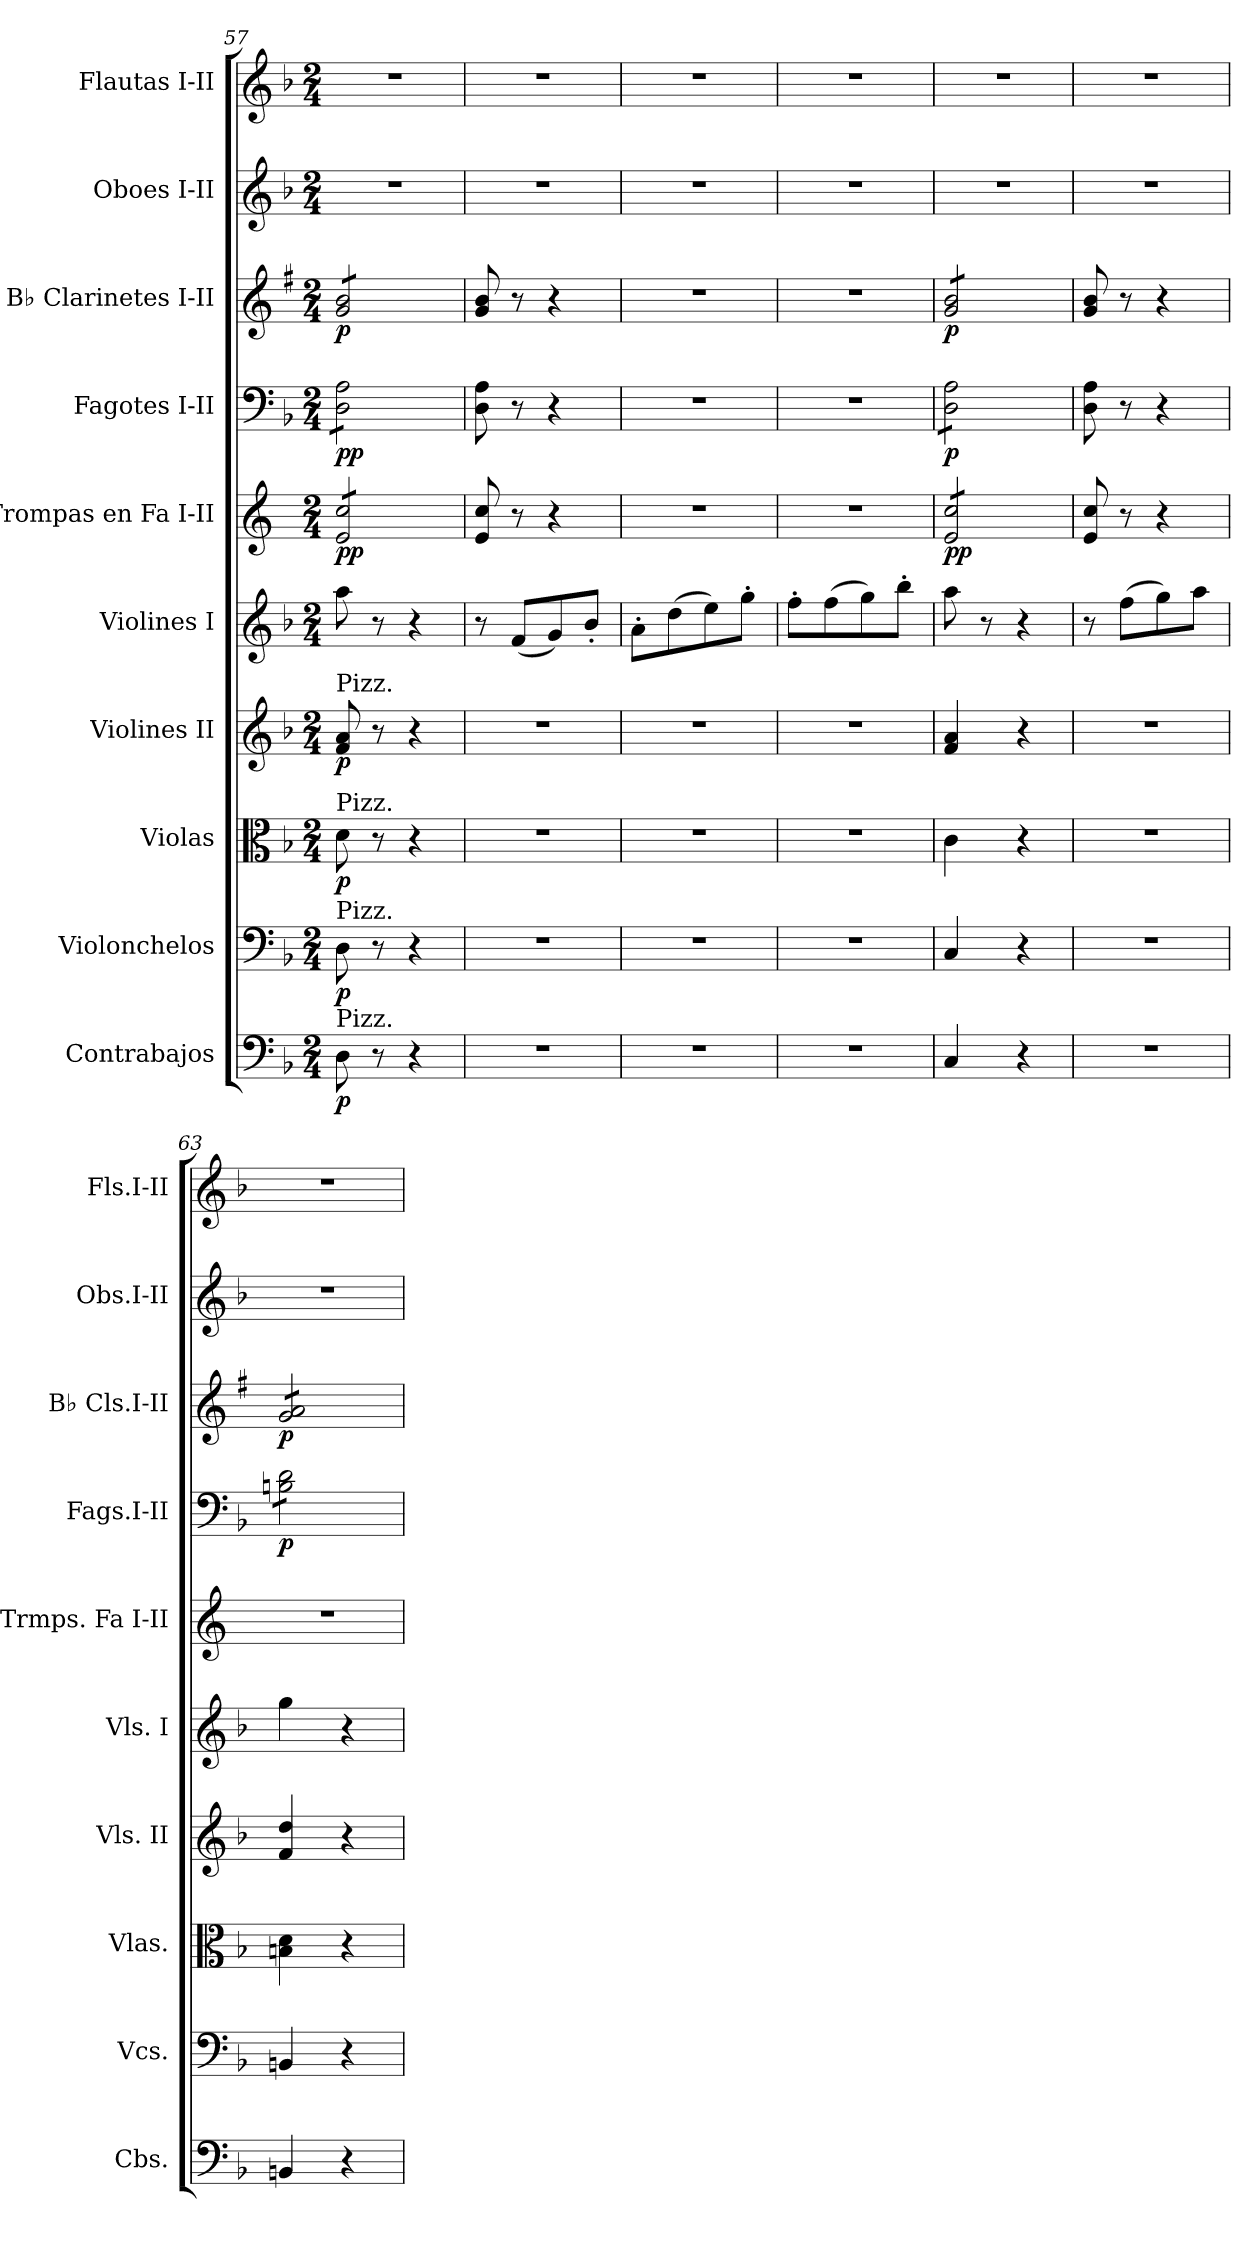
**kern	**dynam	**kern	**dynam	**kern	**dynam	**kern	**dynam	**kern	**kern	**dynam	**kern	**dynam	**kern	**dynam	**kern	**kern
*part10	*part10	*part9	*part9	*part8	*part8	*part7	*part7	*part6	*part5	*part5	*part4	*part4	*part3	*part3	*part2	*part1
*staff10	*staff10	*staff9	*staff9	*staff8	*staff8	*staff7	*staff7	*staff6	*staff5	*staff5	*staff4	*staff4	*staff3	*staff3	*staff2	*staff1
*I"Contrabajos	*	*I"Violonchelos	*	*I"Violas	*	*I"Violines II	*	*I"Violines I	*I"Trompas en Fa I-II	*	*I"Fagotes I-II	*	*I"B♭ Clarinetes I-II	*	*I"Oboes I-II	*I"Flautas I-II
*I'Cbs.	*	*I'Vcs.	*	*I'Vlas.	*	*I'Vls. II	*	*I'Vls. I	*I'Trmps. Fa I-II	*	*I'Fags.I-II	*	*I'B♭ Cls.I-II	*	*I'Obs.I-II	*I'Fls.I-II
*clefF4	*	*clefF4	*	*clefC3	*	*clefG2	*	*clefG2	*clefG2	*	*clefF4	*	*clefG2	*	*clefG2	*clefG2
*ITrd7c12	*	*	*	*	*	*	*	*	*ITrd4c7	*	*	*	*ITrd1c2	*	*	*
*k[b-]	*	*k[b-]	*	*k[b-]	*	*k[b-]	*	*k[b-]	*k[b-]	*	*k[b-]	*	*k[b-]	*	*k[b-]	*k[b-]
*M2/4	*	*M2/4	*	*M2/4	*	*M2/4	*	*M2/4	*M2/4	*	*M2/4	*	*M2/4	*	*M2/4	*M2/4
=57	=57	=57	=57	=57	=57	=57	=57	=57	=57	=57	=57	=57	=57	=57	=57	=57
!	!	!	!	!	!	!LO:TX:a:t=Pizz.	!	!	!	!	!	!	!	!	!	!
!	!	!	!	!LO:TX:a:t=Pizz.	!	!	!	!	!	!	!	!	!	!	!	!
!	!	!LO:TX:a:t=Pizz.	!	!	!	!	!	!	!	!	!	!	!	!	!	!
!LO:TX:a:t=Pizz.	!	!	!	!	!	!	!	!	!	!	!	!	!	!	!	!
!	!LO:DY:b	!	!LO:DY:b	!	!LO:DY:b	!	!LO:DY:b	!	!	!LO:DY:b	!	!	!	!	!	!
!	!	!	!	!	!	!	!	!	!	!LO:DY:n=1:b	!	!LO:DY:b	!	!	!	!
!	!	!	!	!	!	!	!	!	!	!	!	!LO:DY:n=1:b	!	!LO:DY:b	!	!
*	*	*	*	*	*	*	*	*	*tremolo	*	*	*	*	*	*	*
*	*	*	*	*	*	*	*	*	*	*	*tremolo	*	*	*	*	*
*	*	*	*	*	*	*	*	*	*	*	*	*	*tremolo	*	*	*
8DD\	p	8D\	p	8d\	p	8f/ 8a/	p	8aa\	12A/ 12f/L	p p	12D\ 12A\L	p p	12f/ 12a/L	p	2r	2r
.	.	.	.	.	.	.	.	.	12A/ 12f/	.	12D\ 12A\	.	12f/ 12a/	.	.	.
8r	.	8r	.	8r	.	8r	.	8r	.	.	.	.	.	.	.	.
.	.	.	.	.	.	.	.	.	12A/ 12f/	.	12D\ 12A\	.	12f/ 12a/	.	.	.
4r	.	4r	.	4r	.	4r	.	4r	12A/ 12f/	.	12D\ 12A\	.	12f/ 12a/	.	.	.
.	.	.	.	.	.	.	.	.	12A/ 12f/	.	12D\ 12A\	.	12f/ 12a/	.	.	.
.	.	.	.	.	.	.	.	.	12A/ 12f/J	.	12D\ 12A\J	.	12f/ 12a/J	.	.	.
*	*	*	*	*	*	*	*	*	*	*	*	*	*Xtremolo	*	*	*
*	*	*	*	*	*	*	*	*	*	*	*Xtremolo	*	*	*	*	*
*	*	*	*	*	*	*	*	*	*Xtremolo	*	*	*	*	*	*	*
=58	=58	=58	=58	=58	=58	=58	=58	=58	=58	=58	=58	=58	=58	=58	=58	=58
2r	.	2r	.	2r	.	2r	.	8r	8A/ 8f/	.	8D\ 8A\	.	8f/ 8a/	.	2r	2r
.	.	.	.	.	.	.	.	(8f/L	8r	.	8r	.	8r	.	.	.
.	.	.	.	.	.	.	.	8g/)	4r	.	4r	.	4r	.	.	.
.	.	.	.	.	.	.	.	8b-'/J	.	.	.	.	.	.	.	.
=59	=59	=59	=59	=59	=59	=59	=59	=59	=59	=59	=59	=59	=59	=59	=59	=59
2r	.	2r	.	2r	.	2r	.	8a'\L	2r	.	2r	.	2r	.	2r	2r
.	.	.	.	.	.	.	.	(8dd\	.	.	.	.	.	.	.	.
.	.	.	.	.	.	.	.	8ee\)	.	.	.	.	.	.	.	.
.	.	.	.	.	.	.	.	8gg'\J	.	.	.	.	.	.	.	.
=60	=60	=60	=60	=60	=60	=60	=60	=60	=60	=60	=60	=60	=60	=60	=60	=60
2r	.	2r	.	2r	.	2r	.	8ff'\L	2r	.	2r	.	2r	.	2r	2r
.	.	.	.	.	.	.	.	(8ff\	.	.	.	.	.	.	.	.
.	.	.	.	.	.	.	.	8gg\)	.	.	.	.	.	.	.	.
.	.	.	.	.	.	.	.	8bb-'\J	.	.	.	.	.	.	.	.
=61	=61	=61	=61	=61	=61	=61	=61	=61	=61	=61	=61	=61	=61	=61	=61	=61
!	!	!	!	!	!	!	!	!	!	!LO:DY:b	!	!	!	!	!	!
!	!	!	!	!	!	!	!	!	!	!LO:DY:n=1:b	!	!LO:DY:b	!	!LO:DY:b	!	!
*	*	*	*	*	*	*	*	*	*tremolo	*	*	*	*	*	*	*
*	*	*	*	*	*	*	*	*	*	*	*tremolo	*	*	*	*	*
*	*	*	*	*	*	*	*	*	*	*	*	*	*tremolo	*	*	*
4CC/	.	4C/	.	4c\	.	4f/ 4a/	.	8aa\	12A/ 12f/L	p p	12D\ 12A\L	p	12f/ 12a/L	p	2r	2r
.	.	.	.	.	.	.	.	.	12A/ 12f/	.	12D\ 12A\	.	12f/ 12a/	.	.	.
.	.	.	.	.	.	.	.	8r	.	.	.	.	.	.	.	.
.	.	.	.	.	.	.	.	.	12A/ 12f/	.	12D\ 12A\	.	12f/ 12a/	.	.	.
4r	.	4r	.	4r	.	4r	.	4r	12A/ 12f/	.	12D\ 12A\	.	12f/ 12a/	.	.	.
.	.	.	.	.	.	.	.	.	12A/ 12f/	.	12D\ 12A\	.	12f/ 12a/	.	.	.
.	.	.	.	.	.	.	.	.	12A/ 12f/J	.	12D\ 12A\J	.	12f/ 12a/J	.	.	.
*	*	*	*	*	*	*	*	*	*	*	*	*	*Xtremolo	*	*	*
*	*	*	*	*	*	*	*	*	*	*	*Xtremolo	*	*	*	*	*
*	*	*	*	*	*	*	*	*	*Xtremolo	*	*	*	*	*	*	*
!!LO:PB:g=z
=62	=62	=62	=62	=62	=62	=62	=62	=62	=62	=62	=62	=62	=62	=62	=62	=62
2r	.	2r	.	2r	.	2r	.	8r	8A/ 8f/	.	8D\ 8A\	.	8f/ 8a/	.	2r	2r
.	.	.	.	.	.	.	.	(8ff\L	8r	.	8r	.	8r	.	.	.
.	.	.	.	.	.	.	.	8gg\)	4r	.	4r	.	4r	.	.	.
.	.	.	.	.	.	.	.	8aa\J	.	.	.	.	.	.	.	.
=63	=63	=63	=63	=63	=63	=63	=63	=63	=63	=63	=63	=63	=63	=63	=63	=63
!	!	!	!	!	!	!	!	!	!	!	!	!LO:DY:b	!	!LO:DY:b	!	!
*	*	*	*	*	*	*	*	*	*	*	*tremolo	*	*	*	*	*
*	*	*	*	*	*	*	*	*	*	*	*	*	*tremolo	*	*	*
4BBBn/	.	4BBn/	.	4Bn\ 4d\	.	4f/ 4dd/	.	4gg\	2r	.	12Bn\ 12d\L	p	12f/ 12g/L	p	2r	2r
.	.	.	.	.	.	.	.	.	.	.	12Bn\ 12d\	.	12f/ 12g/	.	.	.
.	.	.	.	.	.	.	.	.	.	.	12Bn\ 12d\	.	12f/ 12g/	.	.	.
4r	.	4r	.	4r	.	4r	.	4r	.	.	12Bn\ 12d\	.	12f/ 12g/	.	.	.
.	.	.	.	.	.	.	.	.	.	.	12Bn\ 12d\	.	12f/ 12g/	.	.	.
.	.	.	.	.	.	.	.	.	.	.	12Bn\ 12d\J	.	12f/ 12g/J	.	.	.
*	*	*	*	*	*	*	*	*	*	*	*	*	*Xtremolo	*	*	*
*	*	*	*	*	*	*	*	*	*	*	*Xtremolo	*	*	*	*	*
=	=	=	=	=	=	=	=	=	=	=	=	=	=	=	=	=
*-	*-	*-	*-	*-	*-	*-	*-	*-	*-	*-	*-	*-	*-	*-	*-	*-
